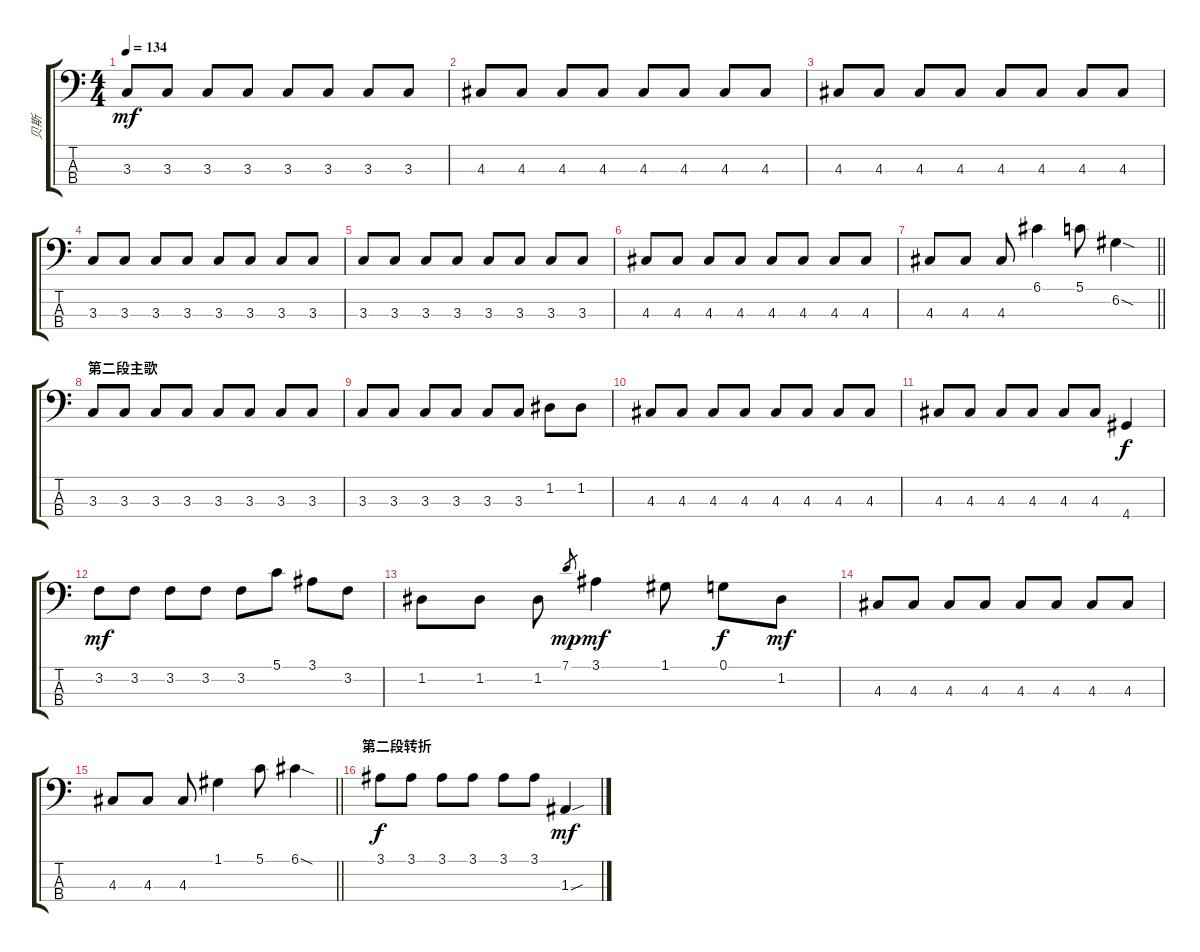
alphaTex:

\track ("贝斯" "贝斯") {instrument electricbassfinger}
\staff {score tabs}
\tuning (G2 D2 A1 E1) {hide}
\ts (4 4)
\tempo 134
\clef f4
\ks c
3.3.8{dy mf} 3.3.8 3.3.8 3.3.8 3.3.8 3.3.8 3.3.8 3.3.8 |
4.3.8 4.3.8 4.3.8 4.3.8 4.3.8 4.3.8 4.3.8 4.3.8 |
4.3.8 4.3.8 4.3.8 4.3.8 4.3.8 4.3.8 4.3.8 4.3.8 |
3.3.8 3.3.8 3.3.8 3.3.8 3.3.8 3.3.8 3.3.8 3.3.8 |
3.3.8 3.3.8 3.3.8 3.3.8 3.3.8 3.3.8 3.3.8 3.3.8 |
4.3.8 4.3.8 4.3.8 4.3.8 4.3.8 4.3.8 4.3.8 4.3.8 |
\barLineRight lightlight
4.3.8 4.3.8 4.3.8 6.1.4 5.1.8 6.2{sod}.4 |
\section ("" "第二段主歌")
3.3.8 3.3.8 3.3.8 3.3.8 3.3.8 3.3.8 3.3.8 3.3.8 |
3.3.8 3.3.8 3.3.8 3.3.8 3.3.8 3.3.8 1.2.8 1.2.8 |
4.3.8 4.3.8 4.3.8 4.3.8 4.3.8 4.3.8 4.3.8 4.3.8 |
4.3.8 4.3.8 4.3.8 4.3.8 4.3.8 4.3.8 4.4.4{dy f} |
3.2.8{dy mf} 3.2.8 3.2.8 3.2.8 3.2.8 5.1.8 3.1.8 3.2.8 |
1.2.8 1.2.8 1.2.8 7.1.8{gr dy mp} 3.1.4{dy mf} 1.1.8 0.1.8{dy f} 1.2.8{dy mf} |
4.3.8 4.3.8 4.3.8 4.3.8 4.3.8 4.3.8 4.3.8 4.3.8 |
\barLineRight lightlight
4.3.8 4.3.8 4.3.8 1.1.4 5.1.8 6.1{sod}.4 |
\section ("" "第二段转折")
3.1.8{dy f} 3.1.8 3.1.8 3.1.8 3.1.8 3.1.8 1.3{sou}.4{dy mf}
